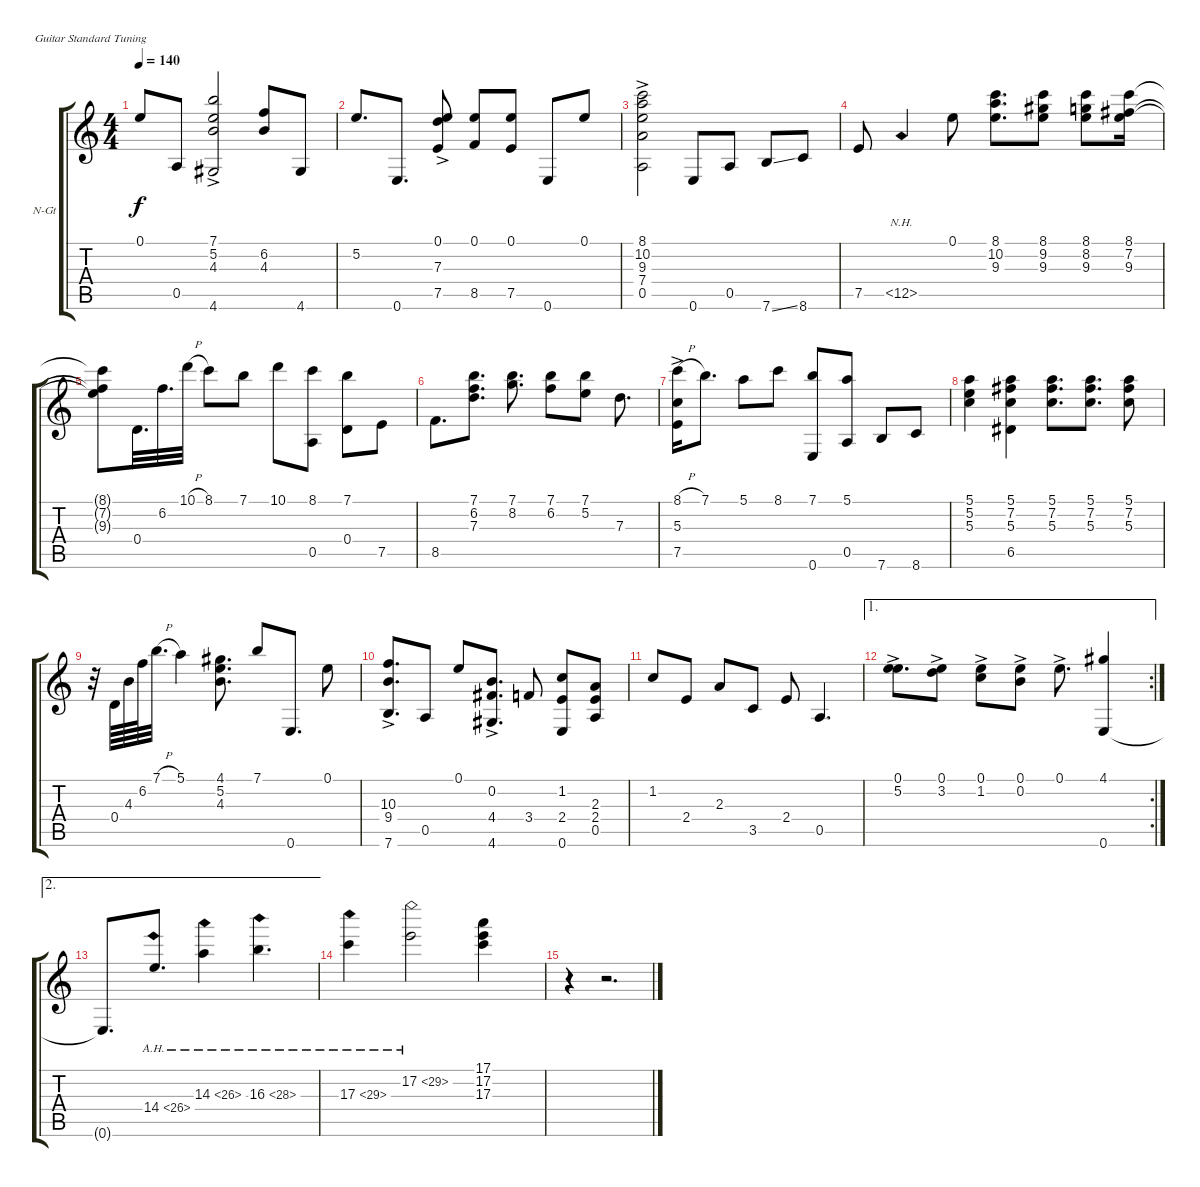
\bracketExtendMode groupsimilarinstruments
\firstSystemTrackNameOrientation horizontal
\otherSystemsTrackNameOrientation horizontal
\track ("Pista 1" "N-Gt") {instrument acousticguitarnylon}
\staff {score tabs}
\tuning (E4 B3 G3 D3 A2 E2)
\ts (4 4)
\tempo 140
\clef g2
\ks c
0.1.8{dy f} 0.5.8 (7.1{ac} 5.2{ac} 4.3{ac} 4.6{ac}).2 (6.2 4.3).8 4.6.8 |
5.2.8{d} 0.6.8{d} (0.1{ac} 7.3{ac} 7.5{ac}).8 (0.1 8.5).8 (0.1 7.5).8 0.6.8 0.1.8 |
(8.1{ac} 10.2{ac} 9.3{ac} 7.4{ac} 0.5{ac}).2 0.6.8 0.5.8 7.6{ss}.8 8.6.8 |
7.5.8 12.5{nh}.4 0.1.8 (8.1 10.2 9.3).8{d} (8.1 9.2 9.3).8 (8.1 8.2 9.3).8 (8.1 7.2 9.3).16 |
(8.1{t} 7.2{t} 9.3{t}).8 0.4.32{d} 6.2.32{d} 10.1{h}.32 8.1.8 7.1.8 10.1.8 (8.1 0.5).8 (7.1 0.4).8 7.5.8 |
8.5.8{d} (7.1 6.2 7.3).8{d} (7.1 8.2).8{d} (7.1 6.2).8 (7.1 5.2).8 7.3.8{d} |
(8.1{h ac} 5.3{ac} 7.5{ac}).16 7.1.8{d} 5.1.8 8.1.8 (7.1 0.6).8 (5.1 0.5).8 7.6.8 8.6.8 |
(5.1 5.2 5.3).4 (5.1 7.2 5.3 6.5).4 (5.1 7.2 5.3).8{d} (5.1 7.2 5.3).8{d} (5.1 7.2 5.3).8 |
r.32 0.4.64 4.3.64 6.2.64 7.1{h}.32{d} 5.1.4 (4.1 5.2 4.3).8{d} 7.1.8 0.6.8{d} 0.1.8 |
(10.3{ac} 9.4{ac} 7.6{ac}).8{d} 0.5.8 0.1.8 (0.2{ac} 4.4{ac} 4.6{ac}).8{d} 3.4.8 (1.2 2.4 0.6).8 (2.3 2.4 0.5).8 |
1.2.8 2.4.8 2.3.8 3.5.8 2.4.8 0.5.4{d} |
\ae 1
\rc 2
(0.1{ac} 5.2{ac}).8{d} (0.1{ac} 3.2{ac}).8 (0.1{ac} 1.2{ac}).8 (0.1{ac} 0.2{ac}).8 0.1{ac}.8{d} (4.1 0.6).4 |
\ae 2
0.6{t}.8{d} 14.4{ah 12}.8{d} 14.3{ah 12}.4 16.3{ah 12}.4{d} |
17.3{ah 12}.4 17.2{ah 12}.2 (17.1 17.2 17.3).4 |
r.4 r.2{d}
